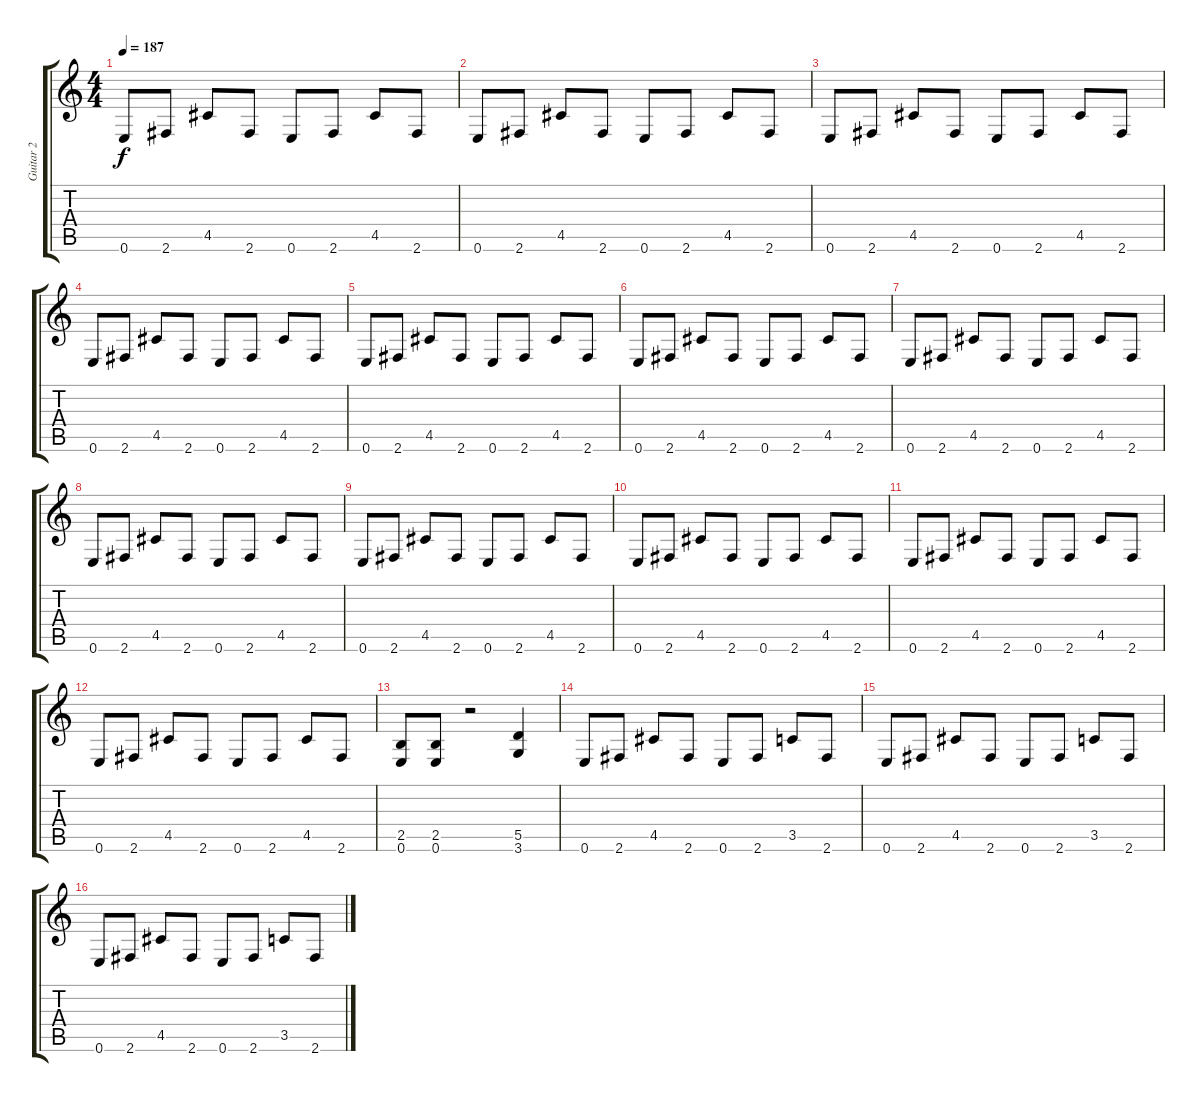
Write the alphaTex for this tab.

\track ("Guitar 2" "Guitar 2") {instrument distortionguitar}
\staff {score tabs}
\tuning (E4 B3 G3 D3 A2 E2) {hide}
\ts (4 4)
\tempo 187
\clef g2
\ks c
0.6.8{dy f volume 12 instrument distortionguitar} 2.6.8 4.5.8 2.6.8 0.6.8 2.6.8 4.5.8 2.6.8 |
0.6.8 2.6.8 4.5.8 2.6.8 0.6.8 2.6.8 4.5.8 2.6.8 |
0.6.8 2.6.8 4.5.8 2.6.8 0.6.8 2.6.8 4.5.8 2.6.8 |
0.6.8 2.6.8 4.5.8 2.6.8 0.6.8 2.6.8 4.5.8 2.6.8 |
0.6.8 2.6.8 4.5.8 2.6.8 0.6.8 2.6.8 4.5.8 2.6.8 |
0.6.8 2.6.8 4.5.8 2.6.8 0.6.8 2.6.8 4.5.8 2.6.8 |
0.6.8 2.6.8 4.5.8 2.6.8 0.6.8 2.6.8 4.5.8 2.6.8 |
0.6.8 2.6.8 4.5.8 2.6.8 0.6.8 2.6.8 4.5.8 2.6.8 |
0.6.8 2.6.8 4.5.8 2.6.8 0.6.8 2.6.8 4.5.8 2.6.8 |
0.6.8 2.6.8 4.5.8 2.6.8 0.6.8 2.6.8 4.5.8 2.6.8 |
0.6.8 2.6.8 4.5.8 2.6.8 0.6.8 2.6.8 4.5.8 2.6.8 |
0.6.8 2.6.8 4.5.8 2.6.8 0.6.8 2.6.8 4.5.8 2.6.8 |
(2.5 0.6).8 (2.5 0.6).8 r.2 (5.5 3.6).4 |
0.6.8{volume 15} 2.6.8 4.5.8 2.6.8 0.6.8 2.6.8 3.5.8 2.6.8 |
0.6.8 2.6.8 4.5.8 2.6.8 0.6.8 2.6.8 3.5.8 2.6.8 |
0.6.8 2.6.8 4.5.8 2.6.8 0.6.8 2.6.8 3.5.8 2.6.8
